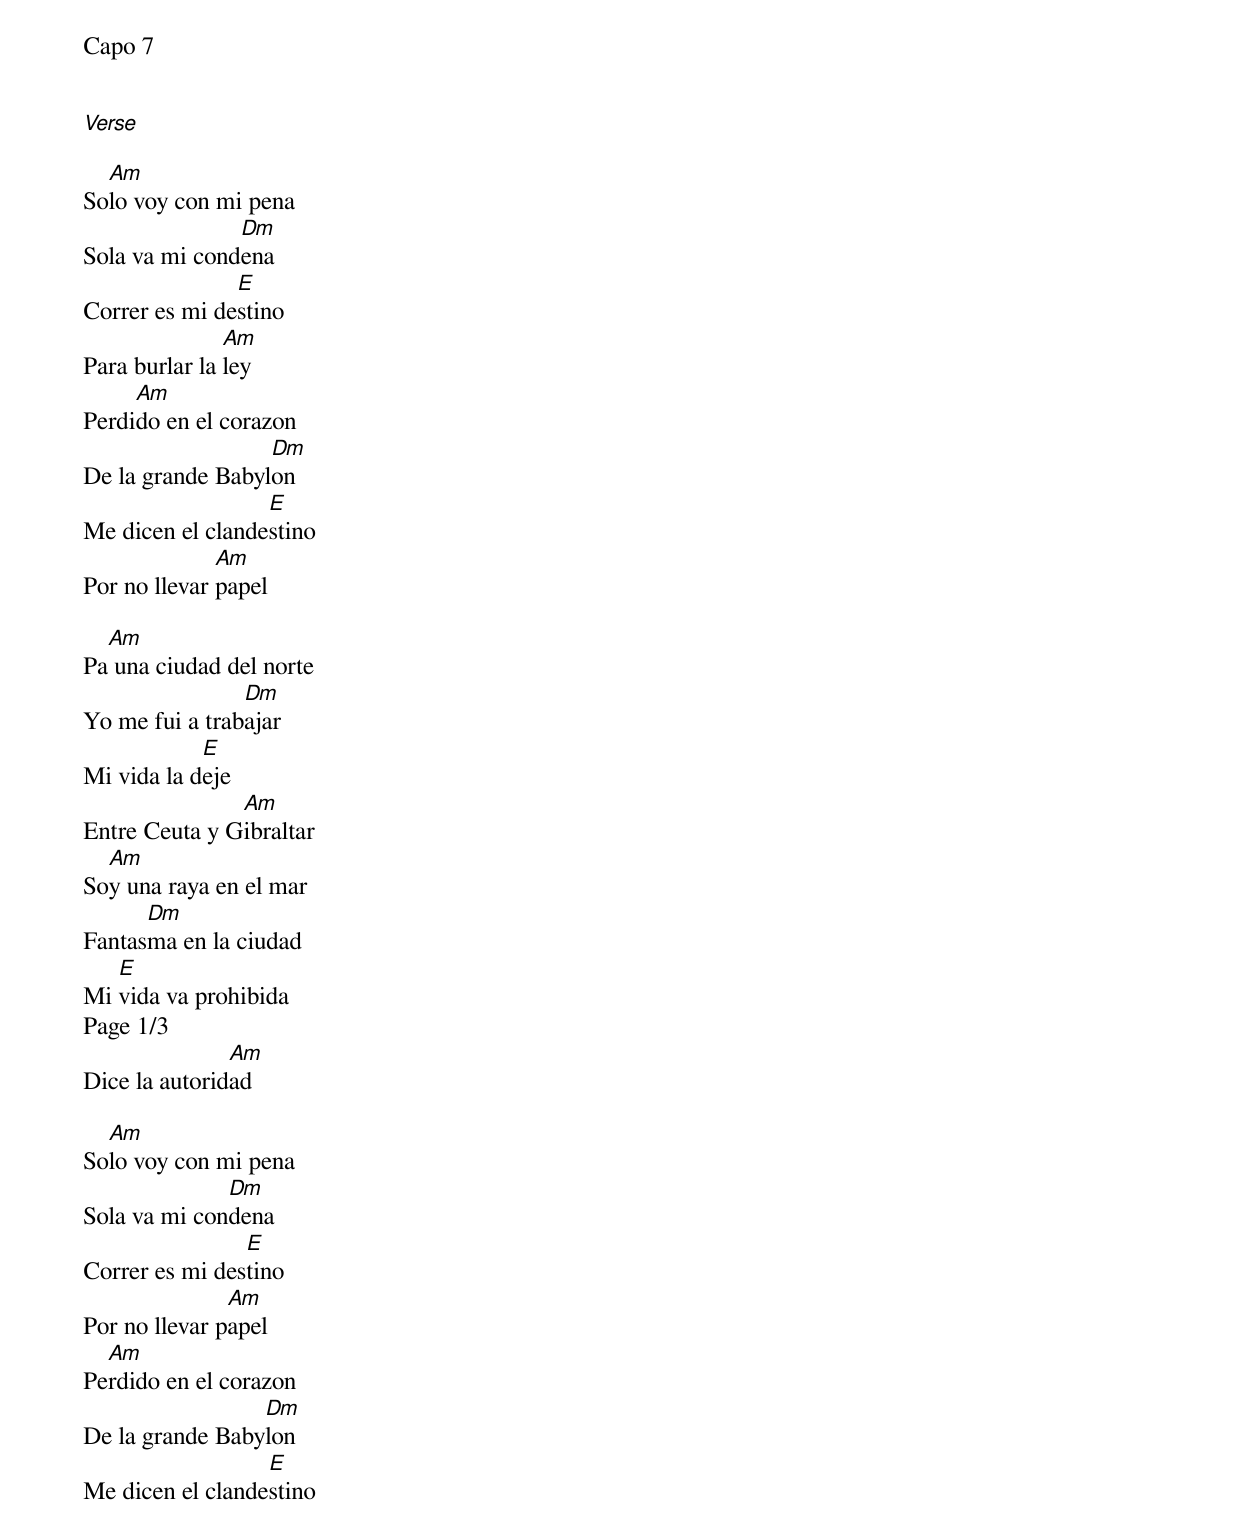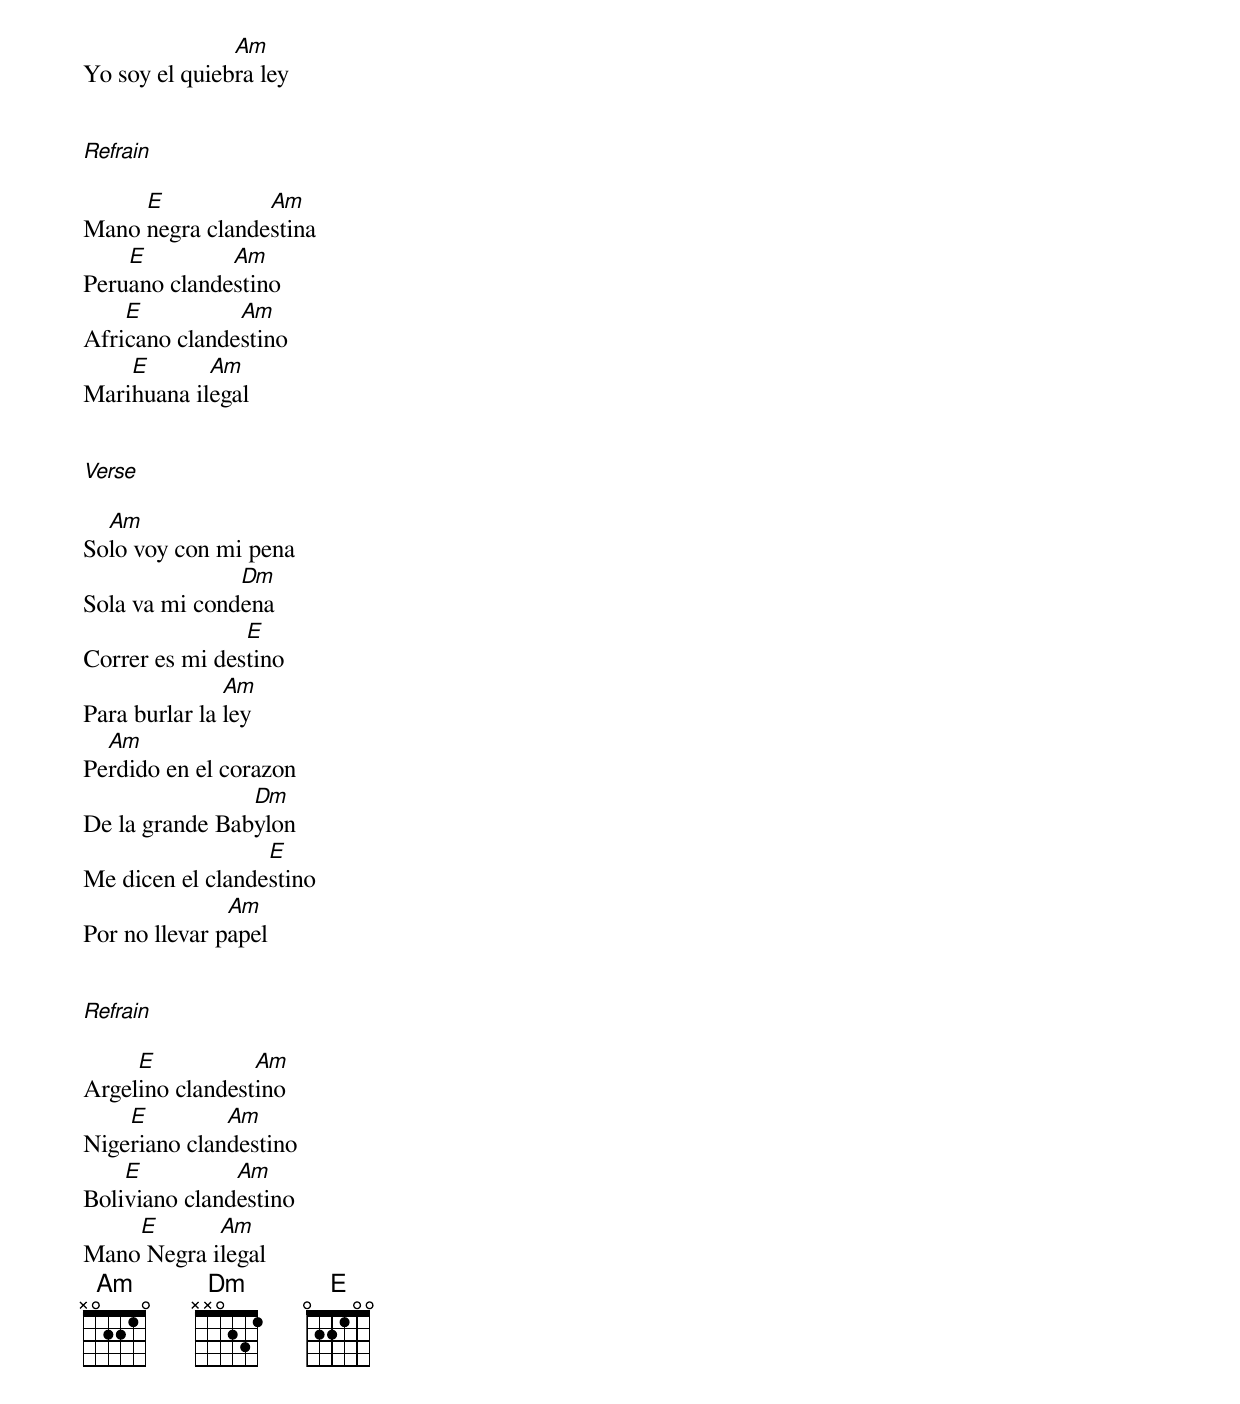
Capo 7


[Verse]

So[Am]lo voy con mi pena
Sola va mi cond[Dm]ena
Correr es mi de[E]stino
Para burlar la [Am]ley
Perdi[Am]do en el corazon
De la grande Babyl[Dm]on
Me dicen el clande[E]stino
Por no llevar [Am]papel

Pa[Am] una ciudad del norte
Yo me fui a trab[Dm]ajar
Mi vida la d[E]eje
Entre Ceuta y G[Am]ibraltar
So[Am]y una raya en el mar
Fantas[Dm]ma en la ciudad
Mi [E]vida va prohibida
Page 1/3
Dice la autorid[Am]ad

So[Am]lo voy con mi pena
Sola va mi con[Dm]dena
Correr es mi des[E]tino
Por no llevar p[Am]apel
Pe[Am]rdido en el corazon
De la grande Baby[Dm]lon
Me dicen el clande[E]stino
Yo soy el quieb[Am]ra ley


[Refrain]

Mano [E]negra clande[Am]stina
Peru[E]ano clande[Am]stino
Afri[E]cano clande[Am]stino
Mari[E]huana il[Am]egal


[Verse]

So[Am]lo voy con mi pena
Sola va mi cond[Dm]ena
Correr es mi des[E]tino
Para burlar la [Am]ley
Pe[Am]rdido en el corazon
De la grande Bab[Dm]ylon
Me dicen el clande[E]stino
Por no llevar p[Am]apel


[Refrain]

Argel[E]ino clandest[Am]ino
Nige[E]riano clan[Am]destino
Boli[E]viano cland[Am]estino
Mano[E] Negra i[Am]legal
